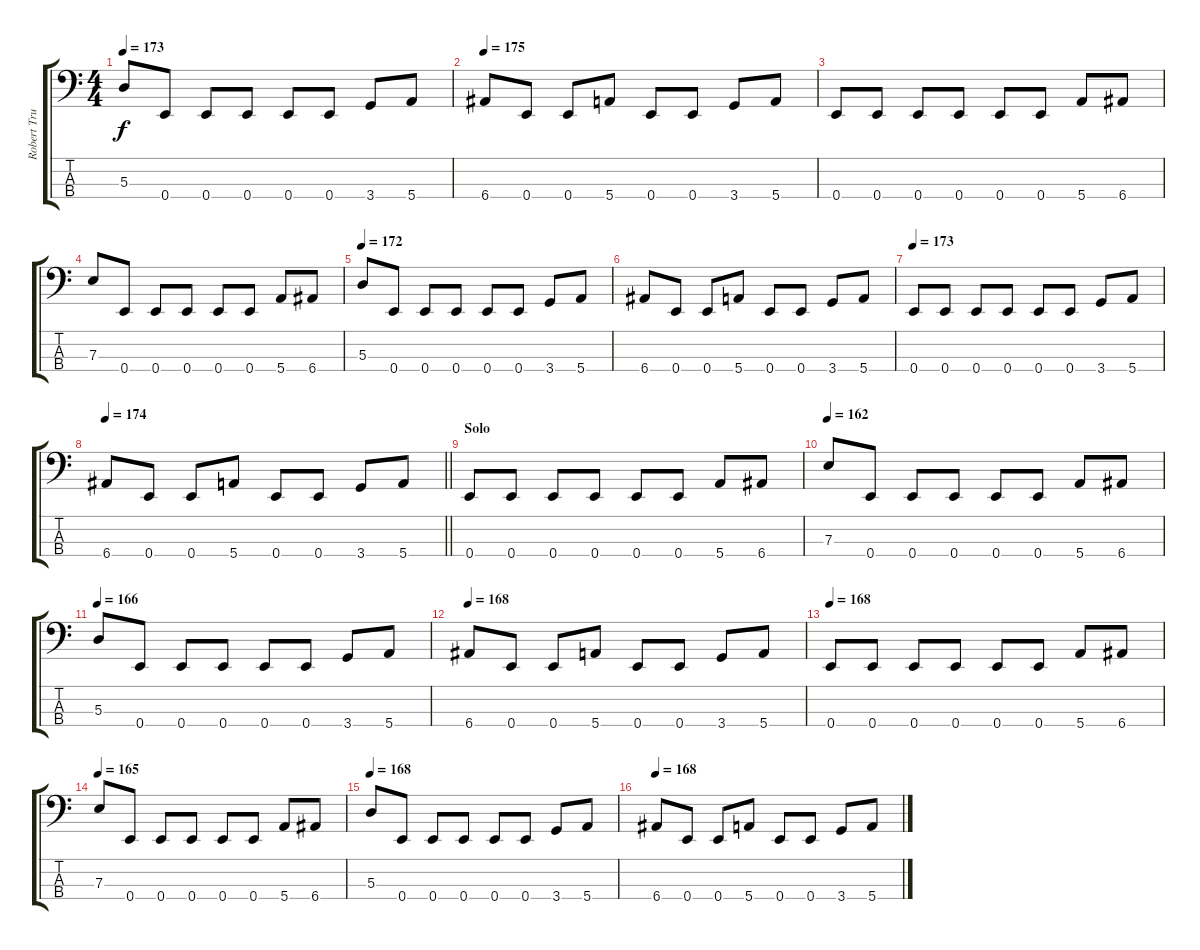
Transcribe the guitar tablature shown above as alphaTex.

\track ("Robert Trujillo" "Robert Tru") {instrument electricbasspick}
\staff {score tabs}
\tuning (G2 D2 A1 E1) {hide}
\ts (4 4)
\tempo 173
\clef f4
\ks c
5.3.8{dy f} 0.4.8 0.4.8 0.4.8 0.4.8 0.4.8 3.4.8 5.4.8 |
\tempo 175
6.4.8 0.4.8 0.4.8 5.4.8 0.4.8 0.4.8 3.4.8 5.4.8 |
0.4.8 0.4.8 0.4.8 0.4.8 0.4.8 0.4.8 5.4.8 6.4.8 |
7.3.8 0.4.8 0.4.8 0.4.8 0.4.8 0.4.8 5.4.8 6.4.8 |
\tempo 172
5.3.8 0.4.8 0.4.8 0.4.8 0.4.8 0.4.8 3.4.8 5.4.8 |
6.4.8 0.4.8 0.4.8 5.4.8 0.4.8 0.4.8 3.4.8 5.4.8 |
\tempo 173
0.4.8 0.4.8 0.4.8 0.4.8 0.4.8 0.4.8 3.4.8 5.4.8 |
\tempo 174
\barLineRight lightlight
6.4.8 0.4.8 0.4.8 5.4.8 0.4.8 0.4.8 3.4.8 5.4.8 |
\section ("" "Solo")
0.4.8 0.4.8 0.4.8 0.4.8 0.4.8 0.4.8 5.4.8 6.4.8 |
\tempo 162
7.3.8 0.4.8 0.4.8 0.4.8 0.4.8 0.4.8 5.4.8 6.4.8 |
\tempo 166
5.3.8 0.4.8 0.4.8 0.4.8 0.4.8 0.4.8 3.4.8 5.4.8 |
\tempo 168
6.4.8 0.4.8 0.4.8 5.4.8 0.4.8 0.4.8 3.4.8 5.4.8 |
\tempo 168
0.4.8 0.4.8 0.4.8 0.4.8 0.4.8 0.4.8 5.4.8 6.4.8 |
\tempo 165
7.3.8 0.4.8 0.4.8 0.4.8 0.4.8 0.4.8 5.4.8 6.4.8 |
\tempo 168
5.3.8 0.4.8 0.4.8 0.4.8 0.4.8 0.4.8 3.4.8 5.4.8 |
\tempo 168
6.4.8 0.4.8 0.4.8 5.4.8 0.4.8 0.4.8 3.4.8 5.4.8
